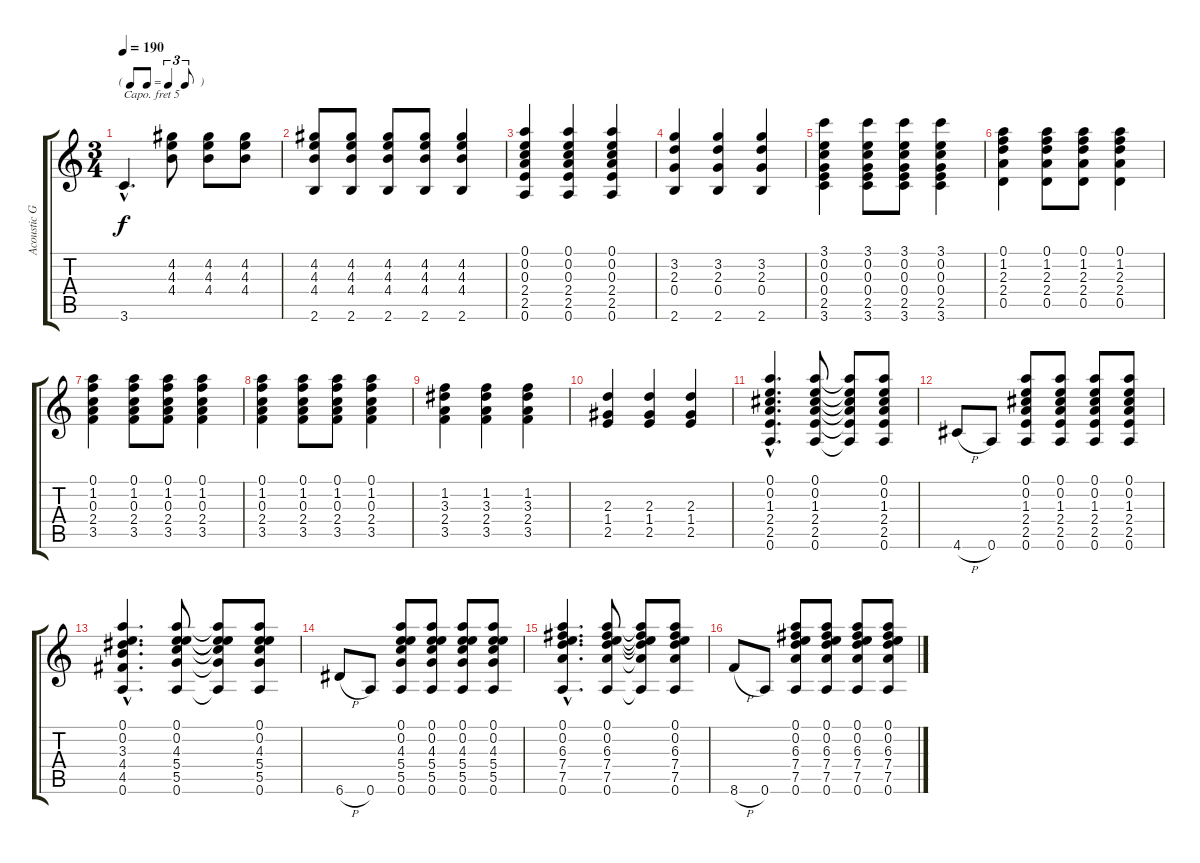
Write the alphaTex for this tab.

\track ("Acoustic Guitar" "Acoustic G") {instrument acousticguitarsteel}
\staff {score tabs}
\capo 5
\tuning (E4 B3 G3 D3 A2 E2) {hide}
\ts (3 4)
\tf triplet8th
\tempo 190
\clef g2
\ks c
3.6{hac}.4{d dy f} (4.2 4.3 4.4).8 (4.2 4.3 4.4).8 (4.2 4.3 4.4).8 |
(4.2 4.3 4.4 2.6).8 (4.2 4.3 4.4 2.6).8 (4.2 4.3 4.4 2.6).8 (4.2 4.3 4.4 2.6).8 (4.2 4.3 4.4 2.6).4 |
(0.1 0.2 0.3 2.4 2.5 0.6).4 (0.1 0.2 0.3 2.4 2.5 0.6).4 (0.1 0.2 0.3 2.4 2.5 0.6).4 |
(3.2 2.3 0.4 2.6).4 (3.2 2.3 0.4 2.6).4 (3.2 2.3 0.4 2.6).4 |
(3.1 0.2 0.3 0.4 2.5 3.6).4 (3.1 0.2 0.3 0.4 2.5 3.6).8 (3.1 0.2 0.3 0.4 2.5 3.6).8 (3.1 0.2 0.3 0.4 2.5 3.6).4 |
(0.1 1.2 2.3 2.4 0.5).4 (0.1 1.2 2.3 2.4 0.5).8 (0.1 1.2 2.3 2.4 0.5).8 (0.1 1.2 2.3 2.4 0.5).4 |
(0.1 1.2 0.3 2.4 3.5).4 (0.1 1.2 0.3 2.4 3.5).8 (0.1 1.2 0.3 2.4 3.5).8 (0.1 1.2 0.3 2.4 3.5).4 |
(0.1 1.2 0.3 2.4 3.5).4 (0.1 1.2 0.3 2.4 3.5).8 (0.1 1.2 0.3 2.4 3.5).8 (0.1 1.2 0.3 2.4 3.5).4 |
(1.2 3.3 2.4 3.5).4 (1.2 3.3 2.4 3.5).4 (1.2 3.3 2.4 3.5).4 |
(2.3 1.4 2.5).4 (2.3 1.4 2.5).4 (2.3 1.4 2.5).4 |
(0.1{hac} 0.2{hac} 1.3{hac} 2.4{hac} 2.5{hac} 0.6{hac}).4{d} (0.1 0.2 1.3 2.4 2.5 0.6).8 (0.1{t} 0.2{t} 1.3{t} 2.4{t} 2.5{t} 0.6{t}).8 (0.1 0.2 1.3 2.4 2.5 0.6).8 |
4.6{h}.8 0.6.8 (0.1 0.2 1.3 2.4 2.5 0.6).8 (0.1 0.2 1.3 2.4 2.5 0.6).8 (0.1 0.2 1.3 2.4 2.5 0.6).8 (0.1 0.2 1.3 2.4 2.5 0.6).8 |
(0.1{hac} 0.2{hac} 3.3{hac} 4.4{hac} 4.5{hac} 0.6{hac}).4{d} (0.1 0.2 4.3 5.4 5.5 0.6).8 (0.1{t} 0.2{t} 4.3{t} 5.4{t} 5.5{t} 0.6{t}).8 (0.1 0.2 4.3 5.4 5.5 0.6).8 |
6.6{h}.8 0.6.8 (0.1 0.2 4.3 5.4 5.5 0.6).8 (0.1 0.2 4.3 5.4 5.5 0.6).8 (0.1 0.2 4.3 5.4 5.5 0.6).8 (0.1 0.2 4.3 5.4 5.5 0.6).8 |
(0.1{hac} 0.2{hac} 6.3{hac} 7.4{hac} 7.5{hac} 0.6{hac}).4{d} (0.1 0.2 6.3 7.4 7.5 0.6).8 (0.1{t} 0.2{t} 6.3{t} 7.4{t} 7.5{t} 0.6{t}).8 (0.1 0.2 6.3 7.4 7.5 0.6).8 |
8.6{h}.8 0.6.8 (0.1 0.2 6.3 7.4 7.5 0.6).8 (0.1 0.2 6.3 7.4 7.5 0.6).8 (0.1 0.2 6.3 7.4 7.5 0.6).8 (0.1 0.2 6.3 7.4 7.5 0.6).8
